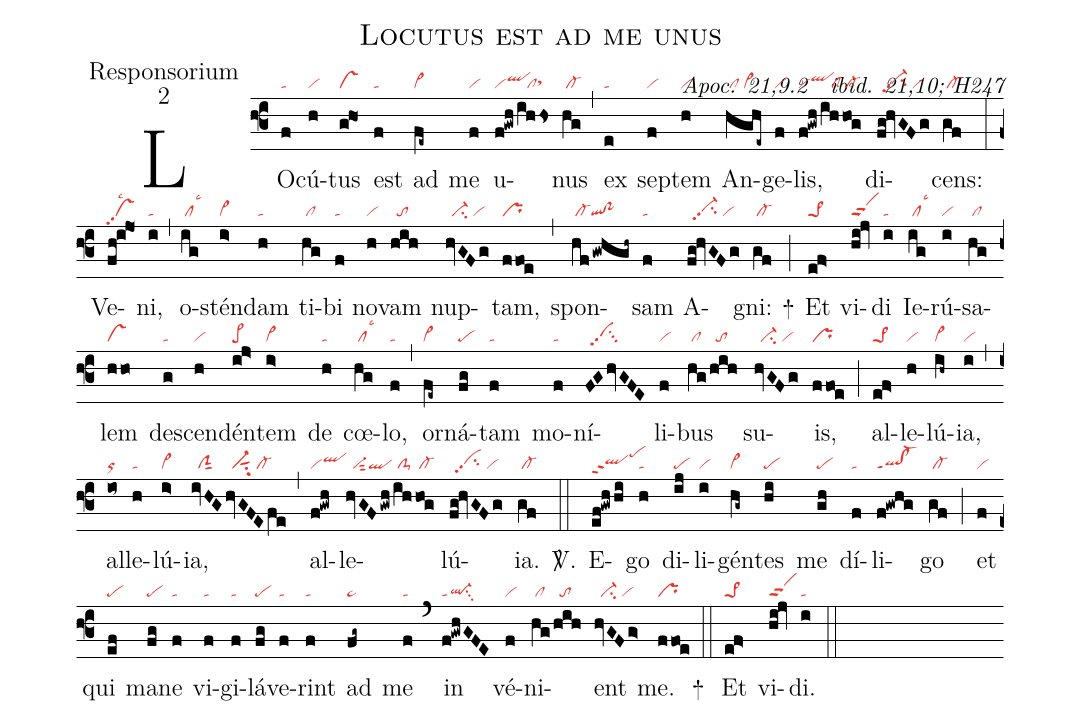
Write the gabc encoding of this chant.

name:Locutus est ad me unus;
office-part:Responsorium;
mode:2;
commentary:ꝶ Apoc. 21,9.2 ꝟ ibid. 21,10; H247;;
nabc-lines:1;
%%
(f3)
LO(f|ta)cú(h|vi)tus(g!ho1|vs) est(f|ta) ad(fe~|cl~) me(f|vi) u(f!gwh|viqlhi|/ihhs|///clsthh)nus(hg|/cl-) (,)
ex(e|ta) sep(f|vi)tem(h|vi) An(hghe~|/cl/vi>)ge(f|vi)lis,(f!gwh|viqlhi|/ih/hog|///clS/cl-)
di(fg!hvGFg|//vi-hhpp2su2/vi)cens:(gf|/cl-) (:)
Ve(fh!i!jo1|vspp2lsc2)ni,(i|ta) (,) o(ig|/cllsc3)stén(i>|vi>)dam(h|ta) ti(hg|/cl)bi(f|ta) no(h|vi)vam(hih|//to) nup(hvGFg|//ci-/vi)tam,(ffoe|pr) (,)
spon(hfgwhgh~|/cl-ql!po~)sam(f|ta) A(fg!hvGFg|//vi-hhpp2su2/vi)gni:(gf|/cl-) +(;)
Et(ef>|pe>1) vi(hi!jv|vippt2)di(i|ta) Ie(ig|/cllsc3)rú(i|vi)sa(hg|/cl)lem(hho|vs)
de(g|ta)scen(h|vi)dén(ij>|pe>)tem(i>|vi>) de(h|ta) cœ(hg|/cllsc3)lo,(f|ta) (,)
or(fe~|cl~)ná(fg|pe)tam(f|ta)
mo(f|ta)ní(FGhvGFE|//vihhpp2su3)li(f|vi)bus(hg|/cl|/hih|//to)
su(hvGFg|//ci-/vi)is,(ffo!e|pr) (;)
al(ef>|pe>1)le(h|vi)lú(ih~|vi>)ia,(i|vi) (,)
al(io~|or)le(h|ta)lú(i>|vi>)ia,(ivHG|//ciG|hvGFEfe|//vi-sut1su2/cl-) (,)
al(f!gwh|viqlhi)le(hvGFgwh|//vi-sut2ql|/ih|/clS-|/hog|/cl-)lú(fg!hvGFg|//vihhpp2su2/vi)ia.(gf|/cl-) <sp>V/</sp>.(::)
E(ef!gwh/hi|qlhhppt2pehk)go(h|ta) di(ij|pe)li(i|vi)gén(hg~|vi>)tes(hi|pe) me(gh|pe) dí(f|ta)li(f!gwhg|ql!cl-ppt1)go(gf|/cl-) (;)
et(f|vi) qui(ef|pe) ma(fg|pe)ne(f|ta) vi(f|ta)gi(f|ta)lá(fg|pe)ve(f|ta)rint(f|ta) ad(fg~|ta>) me(f|ta) (`)
in(f!gwhGFE|ql-ppt1su3) vé(f|vi)ni(hg|/cl|/hih|//to)ent(hvGFg>|//ci-/vi) me.(ffo!e|pr) +(::)
Et(ef>|pe>1)  vi(hi!jv|vippt2)di.(i|ta) (::)
